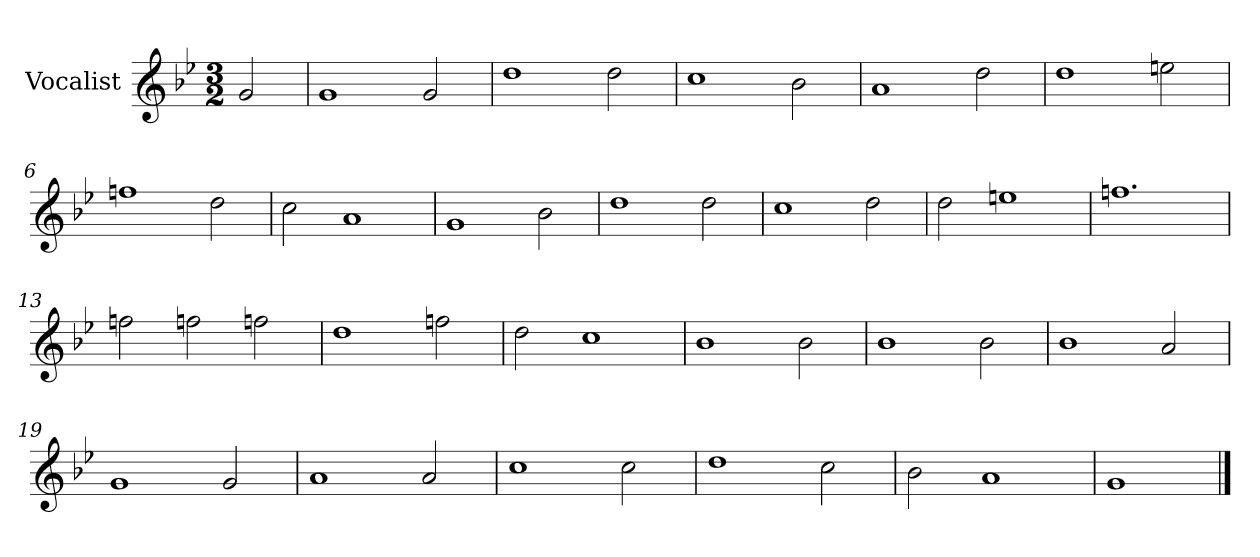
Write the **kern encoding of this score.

**kern
*part1
*staff1
*I"Vocalist
*k[b-e-]
*g:
*M3/2
=
2g
=1
1g
2g
=2
1dd
2dd
=3
1cc
2b-
=4
1a
2dd
=5
1dd
2een
=6
1ffn
2dd
=7
2cc
1a
=8
1g
2b-
=9
1dd
2dd
=10
1cc
2dd
=11
2dd
1een
=12
1.ffn
=13
2ffn
2ffn
2ffn
=14
1dd
2ffn
=15
2dd
1cc
=16
1b-
2b-
=17
1b-
2b-
=18
1b-
2a
=19
1g
2g
=20
1a
2a
=21
1cc
2cc
=22
1dd
2cc
=23
2b-
1a
=24
1g
==
*-
